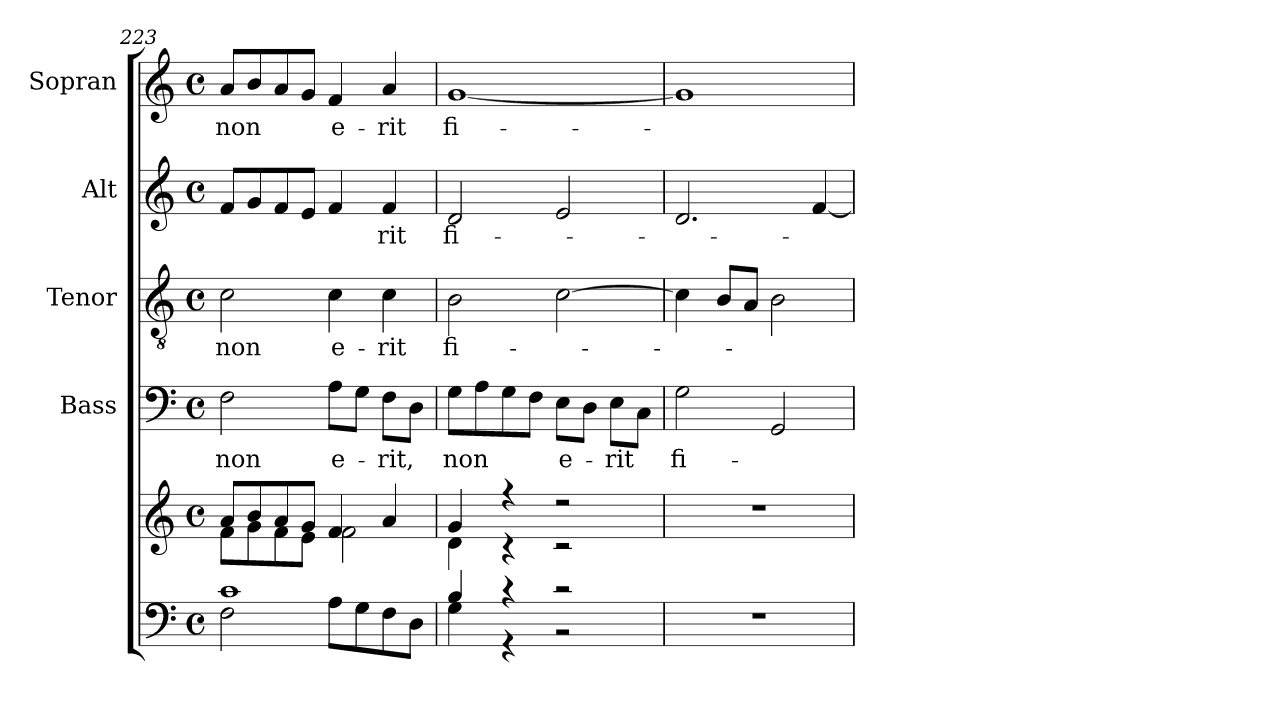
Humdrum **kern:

**kern	**kern	**kern	**text	**kern	**text	**kern	**text	**kern	**text
*part5	*part5	*part4	*part4	*part3	*part3	*part2	*part2	*part1	*part1
*staff6	*staff5	*staff4	*staff4	*staff3	*staff3	*staff2	*staff2	*staff1	*staff1
*	*	*I"Bass	*	*I"Tenor	*	*I"Alt	*	*I"Sopran	*
*	*	*I'B.	*	*I'T.	*	*I'A.	*	*I'S.	*
*clefF4	*clefG2	*clefF4	*	*clefGv2	*	*clefG2	*	*clefG2	*
*k[]	*k[]	*k[]	*	*k[]	*	*k[]	*	*k[]	*
*C:	*C:	*C:	*	*C:	*	*C:	*	*C:	*
*M4/4	*M4/4	*M4/4	*	*M4/4	*	*M4/4	*	*M4/4	*
*met(c)	*met(c)	*met(c)	*	*met(c)	*	*met(c)	*	*met(c)	*
=223	=223	=223	=223	=223	=223	=223	=223	=223	=223
*^	*^	*	*	*	*	*	*	*	*
!	!	!	!	!	!LO:LY:b	!	!LO:LY:b	!	!	!	!LO:LY:b
1c	2F\	8a/L	8f\L	2F\	non	2c\	non	8f/L	.	8a/L	non
.	.	8b/	8g\	.	.	.	.	8g/	.	8b/	.
.	.	8a/	8f\	.	.	.	.	8f/	.	8a/	.
.	.	8g/J	8e\J	.	.	.	.	8e/J	.	8g/J	.
!	!	!	!	!	!LO:LY:b	!	!LO:LY:b	!	!	!	!LO:LY:b
.	8A\L	4f/	2f\	8A\L	e-	4c\	e-	4f/	.	4f/	e-
.	8G\	.	.	8G\J	.	.	.	.	.	.	.
!	!	!	!	!	!LO:LY:b	!	!LO:LY:b	!	!LO:LY:b	!	!LO:LY:b
.	8F\	4a/	.	8F\L	-rit,	4c\	-rit	4f/	-rit	4a/	-rit
.	8D\J	.	.	8D\J	.	.	.	.	.	.	.
=224	=224	=224	=224	=224	=224	=224	=224	=224	=224	=224	=224
!	!	!	!	!	!LO:LY:b	!	!LO:LY:b	!	!LO:LY:b	!	!LO:LY:b
4B/	4G\	4g/	4d\	8G\L	non	2B\	fi-	2d/	fi-	[1g	fi-
.	.	.	.	8A\	.	.	.	.	.	.	.
4r	4r	4r	4r	8G\	.	.	.	.	.	.	.
.	.	.	.	8F\J	.	.	.	.	.	.	.
!	!	!	!	!	!LO:LY:b	!	!	!	!	!	!
2r	2r	2r	2r	8E\L	e-	[2c\	.	2e/	.	.	.
.	.	.	.	8D\J	.	.	.	.	.	.	.
!	!	!	!	!	!LO:LY:b	!	!	!	!	!	!
.	.	.	.	8E\L	-rit	.	.	.	.	.	.
.	.	.	.	8C\J	.	.	.	.	.	.	.
*v	*v	*	*	*	*	*	*	*	*	*	*
*	*v	*v	*	*	*	*	*	*	*	*
!!LO:PB:g=z
=225	=225	=225	=225	=225	=225	=225	=225	=225	=225
!	!	!	!LO:LY:b	!	!	!	!	!	!
1r	1r	2G\	fi-	4c\]	.	2.d/	.	1g]	.
.	.	.	.	8B/L	.	.	.	.	.
.	.	.	.	8A/J	.	.	.	.	.
.	.	2GG/	.	2B\	.	.	.	.	.
.	.	.	.	.	.	[4f/	.	.	.
=	=	=	=	=	=	=	=	=	=
*-	*-	*-	*-	*-	*-	*-	*-	*-	*-
